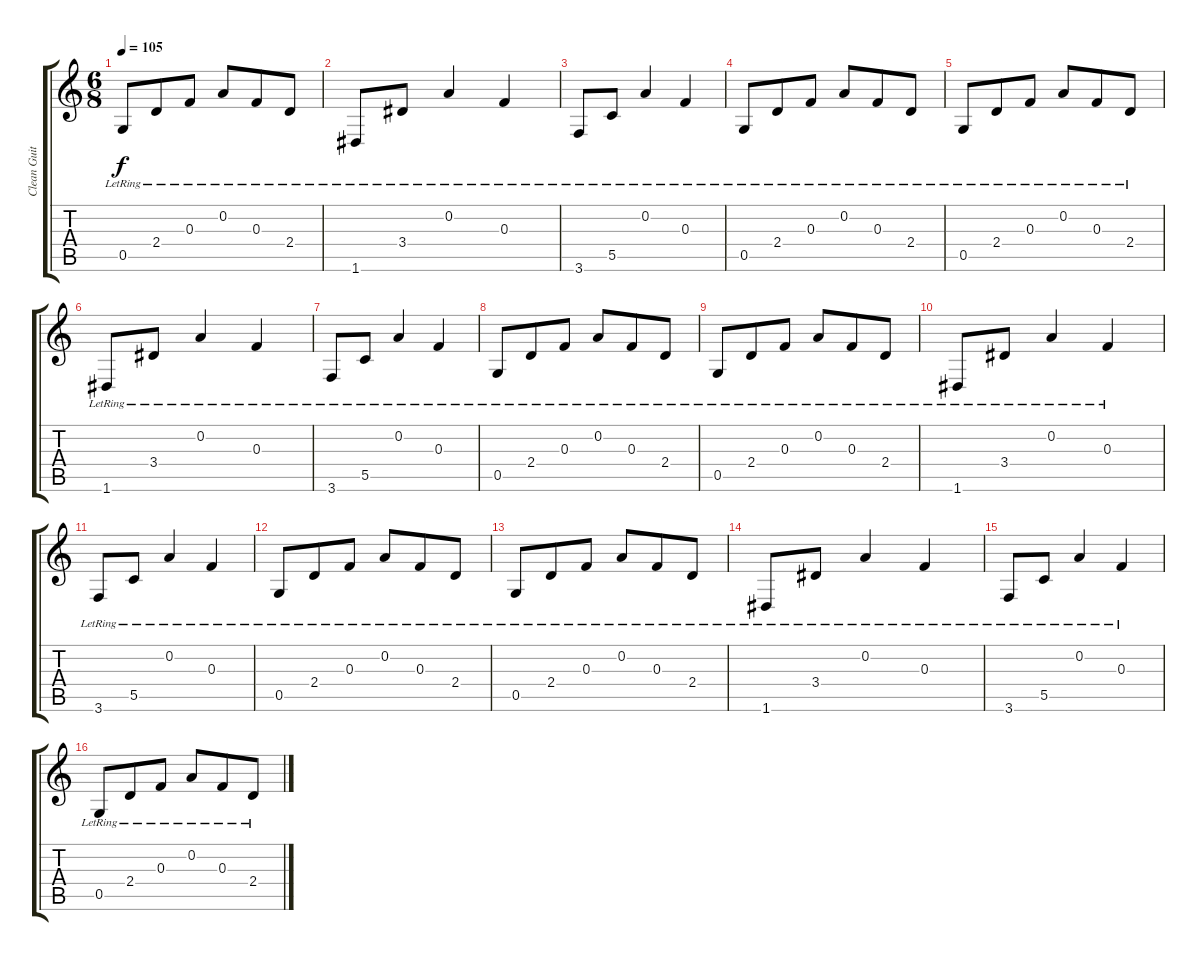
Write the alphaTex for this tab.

\track ("Clean Guitar" "Clean Guit") {instrument electricguitarclean}
\staff {score tabs}
\tuning (D4 A3 F3 C3 G2 D2) {hide}
\ts (6 8)
\tempo 105
\clef g2
\ks c
0.5{lr}.8{dy f} 2.4{lr}.8 0.3{lr}.8 0.2{lr}.8 0.3{lr}.8 2.4{lr}.8 |
1.6{lr}.8 3.4{lr}.8 0.2{lr}.4 0.3{lr}.4 |
3.6{lr}.8 5.5{lr}.8 0.2{lr}.4 0.3{lr}.4 |
0.5{lr}.8 2.4{lr}.8 0.3{lr}.8 0.2{lr}.8 0.3{lr}.8 2.4{lr}.8 |
0.5{lr}.8 2.4{lr}.8 0.3{lr}.8 0.2{lr}.8 0.3{lr}.8 2.4{lr}.8 |
1.6{lr}.8 3.4{lr}.8 0.2{lr}.4 0.3{lr}.4 |
3.6{lr}.8 5.5{lr}.8 0.2{lr}.4 0.3{lr}.4 |
0.5{lr}.8 2.4{lr}.8 0.3{lr}.8 0.2{lr}.8 0.3{lr}.8 2.4{lr}.8 |
0.5{lr}.8 2.4{lr}.8 0.3{lr}.8 0.2{lr}.8 0.3{lr}.8 2.4{lr}.8 |
1.6{lr}.8 3.4{lr}.8 0.2{lr}.4 0.3{lr}.4 |
3.6{lr}.8 5.5{lr}.8 0.2{lr}.4 0.3{lr}.4 |
0.5{lr}.8 2.4{lr}.8 0.3{lr}.8 0.2{lr}.8 0.3{lr}.8 2.4{lr}.8 |
0.5{lr}.8 2.4{lr}.8 0.3{lr}.8 0.2{lr}.8 0.3{lr}.8 2.4{lr}.8 |
1.6{lr}.8 3.4{lr}.8 0.2{lr}.4 0.3{lr}.4 |
3.6{lr}.8 5.5{lr}.8 0.2{lr}.4 0.3{lr}.4 |
0.5{lr}.8 2.4{lr}.8 0.3{lr}.8 0.2{lr}.8 0.3{lr}.8 2.4{lr}.8
